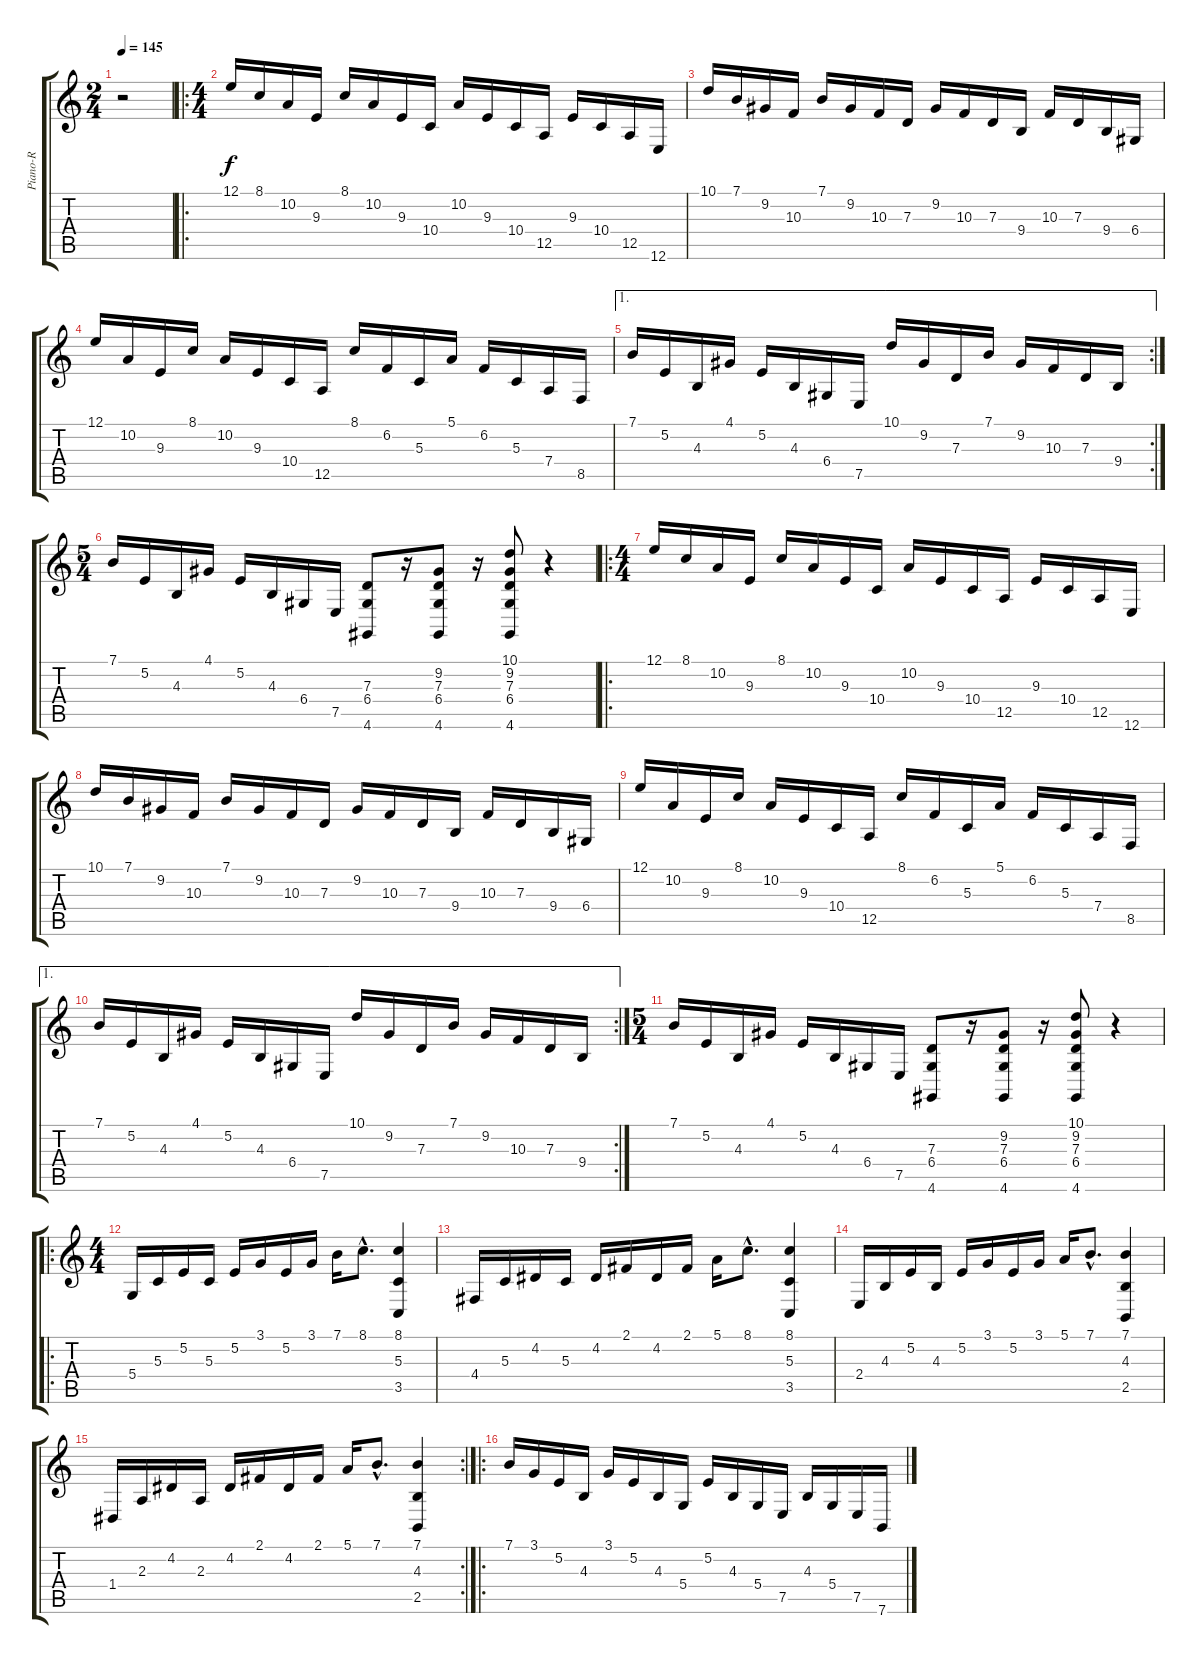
\track ("Piano-R" "Piano-R") {instrument acousticgrandpiano}
\staff {score tabs}
\tuning (E4 B3 G3 D3 A2 E2) {hide}
\ts (2 4)
\tempo 145
\clef g2
\ks c
r.2{dy f instrument acousticgrandpiano} |
\ro
\ts (4 4)
12.1.16 8.1.16 10.2.16 9.3.16 8.1.16 10.2.16 9.3.16 10.4.16 10.2.16 9.3.16 10.4.16 12.5.16 9.3.16 10.4.16 12.5.16 12.6.16 |
10.1.16 7.1.16 9.2.16 10.3.16 7.1.16 9.2.16 10.3.16 7.3.16 9.2.16 10.3.16 7.3.16 9.4.16 10.3.16 7.3.16 9.4.16 6.4.16 |
12.1.16 10.2.16 9.3.16 8.1.16 10.2.16 9.3.16 10.4.16 12.5.16 8.1.16 6.2.16 5.3.16 5.1.16 6.2.16 5.3.16 7.4.16 8.5.16 |
\ae 1
\rc 2
7.1.16 5.2.16 4.3.16 4.1.16 5.2.16 4.3.16 6.4.16 7.5.16 10.1.16 9.2.16 7.3.16 7.1.16 9.2.16 10.3.16 7.3.16 9.4.16 |
\ts (5 4)
7.1.16 5.2.16 4.3.16 4.1.16 5.2.16 4.3.16 6.4.16 7.5.16 (7.3 6.4 4.6).8 r.16 (9.2 7.3 6.4 4.6).8 r.16 (10.1 9.2 7.3 6.4 4.6).8 r.4 |
\ro
\ts (4 4)
12.1.16 8.1.16 10.2.16 9.3.16 8.1.16 10.2.16 9.3.16 10.4.16 10.2.16 9.3.16 10.4.16 12.5.16 9.3.16 10.4.16 12.5.16 12.6.16 |
10.1.16 7.1.16 9.2.16 10.3.16 7.1.16 9.2.16 10.3.16 7.3.16 9.2.16 10.3.16 7.3.16 9.4.16 10.3.16 7.3.16 9.4.16 6.4.16 |
12.1.16 10.2.16 9.3.16 8.1.16 10.2.16 9.3.16 10.4.16 12.5.16 8.1.16 6.2.16 5.3.16 5.1.16 6.2.16 5.3.16 7.4.16 8.5.16 |
\ae 1
\rc 2
7.1.16 5.2.16 4.3.16 4.1.16 5.2.16 4.3.16 6.4.16 7.5.16 10.1.16 9.2.16 7.3.16 7.1.16 9.2.16 10.3.16 7.3.16 9.4.16 |
\ts (5 4)
7.1.16 5.2.16 4.3.16 4.1.16 5.2.16 4.3.16 6.4.16 7.5.16 (7.3 6.4 4.6).8 r.16 (9.2 7.3 6.4 4.6).8 r.16 (10.1 9.2 7.3 6.4 4.6).8 r.4 |
\ro
\ts (4 4)
5.4.16 5.3.16 5.2.16 5.3.16 5.2.16 3.1.16 5.2.16 3.1.16 7.1.16 8.1{hac}.8{d} (8.1 5.3 3.5).4 |
4.4.16 5.3.16 4.2.16 5.3.16 4.2.16 2.1.16 4.2.16 2.1.16 5.1.16 8.1{hac}.8{d} (8.1 5.3 3.5).4 |
2.4.16 4.3.16 5.2.16 4.3.16 5.2.16 3.1.16 5.2.16 3.1.16 5.1.16 7.1{hac}.8{d} (7.1 4.3 2.5).4 |
\rc 2
1.4.16 2.3.16 4.2.16 2.3.16 4.2.16 2.1.16 4.2.16 2.1.16 5.1.16 7.1{hac}.8{d} (7.1 4.3 2.5).4 |
\ro
7.1.16 3.1.16 5.2.16 4.3.16 3.1.16 5.2.16 4.3.16 5.4.16 5.2.16 4.3.16 5.4.16 7.5.16 4.3.16 5.4.16 7.5.16 7.6.16
